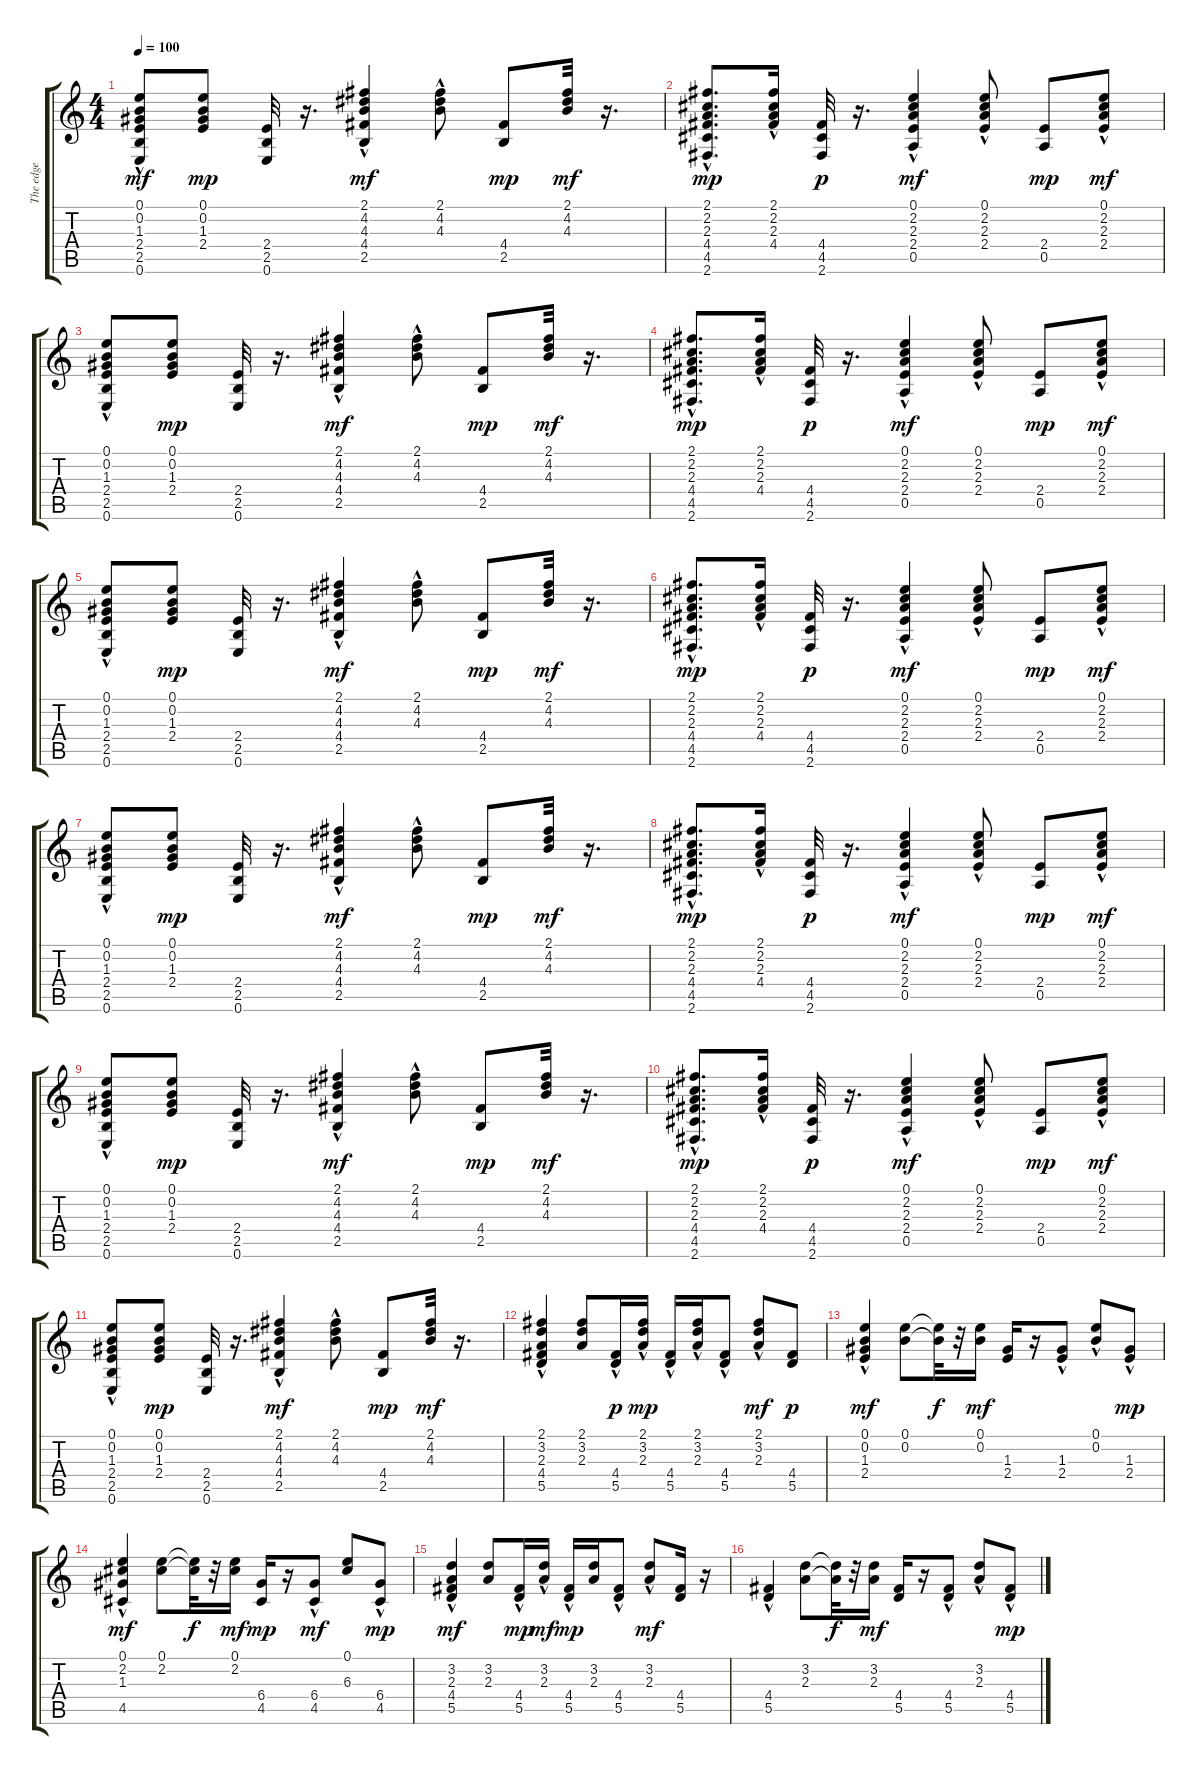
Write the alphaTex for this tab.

\track ("The edge" "The edge") {instrument distortionguitar}
\staff {score tabs}
\tuning (E4 B3 G3 D3 A2 E2) {hide}
\ts (4 4)
\tempo 100
\clef g2
\ks c
(0.1 0.2 1.3 2.4{hac} 2.5{hac} 0.6).8{dy mf} (0.1 0.2 1.3 2.4).8{dy mp} (2.4 2.5 0.6).32 r.16{d} (2.1{hac} 4.2{hac} 4.3{hac} 4.4 2.5).4{dy mf} (2.1{hac} 4.2{hac} 4.3{hac}).8 (4.4 2.5).8{dy mp} (2.1 4.2 4.3).32{dy mf} r.16{d} |
(2.1 2.2 2.3 4.4{hac} 4.5{hac} 2.6{hac}).8{d dy mp} (2.1{hac} 2.2 2.3 4.4).16 (4.4 4.5 2.6).32{dy p} r.16{d} (0.1{hac} 2.2{hac} 2.3{hac} 2.4 0.5).4{dy mf} (0.1{hac} 2.2{hac} 2.3{hac} 2.4{hac}).8 (2.4 0.5).8{dy mp} (0.1{hac} 2.2 2.3{hac} 2.4{hac}).8{dy mf} |
(0.1 0.2 1.3 2.4{hac} 2.5{hac} 0.6).8 (0.1 0.2 1.3 2.4).8{dy mp} (2.4 2.5 0.6).32 r.16{d} (2.1{hac} 4.2{hac} 4.3{hac} 4.4 2.5).4{dy mf} (2.1{hac} 4.2{hac} 4.3{hac}).8 (4.4 2.5).8{dy mp} (2.1 4.2 4.3).32{dy mf} r.16{d} |
(2.1 2.2 2.3 4.4{hac} 4.5{hac} 2.6{hac}).8{d dy mp} (2.1{hac} 2.2 2.3 4.4).16 (4.4 4.5 2.6).32{dy p} r.16{d} (0.1{hac} 2.2{hac} 2.3{hac} 2.4 0.5).4{dy mf} (0.1{hac} 2.2{hac} 2.3{hac} 2.4{hac}).8 (2.4 0.5).8{dy mp} (0.1{hac} 2.2 2.3{hac} 2.4{hac}).8{dy mf} |
(0.1 0.2 1.3 2.4{hac} 2.5{hac} 0.6).8 (0.1 0.2 1.3 2.4).8{dy mp} (2.4 2.5 0.6).32 r.16{d} (2.1{hac} 4.2{hac} 4.3{hac} 4.4 2.5).4{dy mf} (2.1{hac} 4.2{hac} 4.3{hac}).8 (4.4 2.5).8{dy mp} (2.1 4.2 4.3).32{dy mf} r.16{d} |
(2.1 2.2 2.3 4.4{hac} 4.5{hac} 2.6{hac}).8{d dy mp} (2.1{hac} 2.2 2.3 4.4).16 (4.4 4.5 2.6).32{dy p} r.16{d} (0.1{hac} 2.2{hac} 2.3{hac} 2.4 0.5).4{dy mf} (0.1{hac} 2.2{hac} 2.3{hac} 2.4{hac}).8 (2.4 0.5).8{dy mp} (0.1{hac} 2.2 2.3{hac} 2.4{hac}).8{dy mf} |
(0.1 0.2 1.3 2.4{hac} 2.5{hac} 0.6).8 (0.1 0.2 1.3 2.4).8{dy mp} (2.4 2.5 0.6).32 r.16{d} (2.1{hac} 4.2{hac} 4.3{hac} 4.4 2.5).4{dy mf} (2.1{hac} 4.2{hac} 4.3{hac}).8 (4.4 2.5).8{dy mp} (2.1 4.2 4.3).32{dy mf} r.16{d} |
(2.1 2.2 2.3 4.4{hac} 4.5{hac} 2.6{hac}).8{d dy mp} (2.1{hac} 2.2 2.3 4.4).16 (4.4 4.5 2.6).32{dy p} r.16{d} (0.1{hac} 2.2{hac} 2.3{hac} 2.4 0.5).4{dy mf} (0.1{hac} 2.2{hac} 2.3{hac} 2.4{hac}).8 (2.4 0.5).8{dy mp} (0.1{hac} 2.2 2.3{hac} 2.4{hac}).8{dy mf} |
(0.1 0.2 1.3 2.4{hac} 2.5{hac} 0.6).8 (0.1 0.2 1.3 2.4).8{dy mp} (2.4 2.5 0.6).32 r.16{d} (2.1{hac} 4.2{hac} 4.3{hac} 4.4 2.5).4{dy mf} (2.1{hac} 4.2{hac} 4.3{hac}).8 (4.4 2.5).8{dy mp} (2.1 4.2 4.3).32{dy mf} r.16{d} |
(2.1 2.2 2.3 4.4{hac} 4.5{hac} 2.6{hac}).8{d dy mp} (2.1{hac} 2.2 2.3 4.4).16 (4.4 4.5 2.6).32{dy p} r.16{d} (0.1{hac} 2.2{hac} 2.3{hac} 2.4 0.5).4{dy mf} (0.1{hac} 2.2{hac} 2.3{hac} 2.4{hac}).8 (2.4 0.5).8{dy mp} (0.1{hac} 2.2 2.3{hac} 2.4{hac}).8{dy mf} |
(0.1 0.2 1.3 2.4{hac} 2.5{hac} 0.6).8 (0.1 0.2 1.3 2.4).8{dy mp} (2.4 2.5 0.6).32 r.16{d} (2.1{hac} 4.2{hac} 4.3{hac} 4.4 2.5).4{dy mf} (2.1{hac} 4.2{hac} 4.3{hac}).8 (4.4 2.5).8{dy mp} (2.1 4.2 4.3).32{dy mf} r.16{d} |
(2.1{hac} 3.2{hac} 2.3{hac} 4.4 5.5).4 (2.1 3.2 2.3).8 (4.4{hac} 5.5{hac}).16{dy p} (2.1{hac} 3.2{hac} 2.3{hac}).16{dy mp} (4.4 5.5{hac}).16 (2.1{hac} 3.2 2.3).16 (4.4{hac} 5.5{hac}).8 (2.1 3.2 2.3{hac}).8{dy mf} (4.4 5.5).8{dy p} |
(0.1{hac} 0.2{hac} 1.3{hac} 2.4{hac}).4{dy mf} (0.1 0.2).8 (0.1{t} 0.2{t}).32{dy f} r.32 (0.1 0.2).16{dy mf} (1.3 2.4).16 r.16 (1.3{hac} 2.4{hac}).8 (0.1{hac} 0.2{hac}).8 (1.3{hac} 2.4).8{dy mp} |
(0.1{hac} 2.2{hac} 1.3{hac} 4.5{hac}).4{dy mf} (0.1 2.2).8 (0.1{t} 2.2{t}).32{dy f} r.32 (0.1 2.2).16{dy mf} (6.4 4.5).16{dy mp} r.16 (6.4{hac} 4.5{hac}).8{dy mf} (0.1 6.3).8 (6.4{hac} 4.5).8{dy mp} |
(3.2{hac} 2.3{hac} 4.4 5.5).4{dy mf} (3.2 2.3).8 (4.4{hac} 5.5{hac}).16{dy mp} (3.2{hac} 2.3{hac}).16{dy mf} (4.4{hac} 5.5{hac}).16{dy mp} (3.2 2.3).16 (4.4{hac} 5.5{hac}).8 (3.2{hac} 2.3{hac}).8{dy mf} (4.4 5.5).16 r.16 |
(4.4{hac} 5.5{hac}).4 (3.2 2.3).8 (3.2{t} 2.3{t}).32{dy f} r.32 (3.2 2.3).16{dy mf} (4.4 5.5).16 r.16 (4.4{hac} 5.5{hac}).8 (3.2{hac} 2.3{hac}).8 (4.4{hac} 5.5).8{dy mp}
